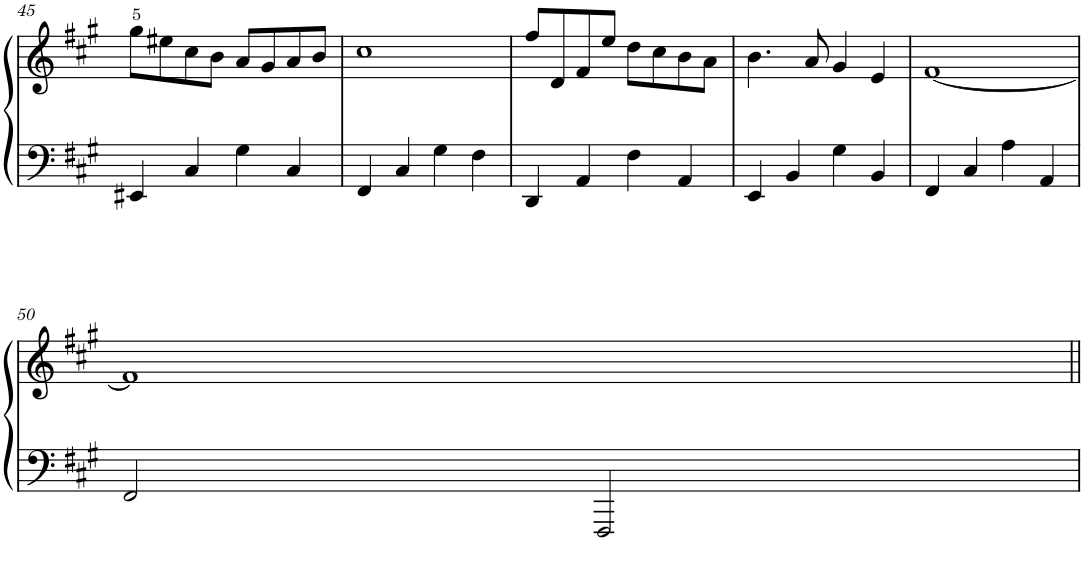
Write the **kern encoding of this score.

**kern	**kern
*part1	*part1
*staff2	*staff1
*I"Piano	*
*I'Pno.	*
!!LO:PB:g=z
*clefF4	*clefG2
*k[f#c#g#]	*k[f#c#g#]
*M4/4	*M4/4
=45	=45
4EE#X/	8gg#\L
.	8ee#X\
4C#/	8cc#\
.	8b\J
4G#\	8a/L
.	8g#/
4C#/	8a/
.	8b/J
=46	=46
4FF#/	1cc#
4C#/	.
4G#\	.
4F#\	.
=47	=47
4DD/	8ff#/L
.	8d/
4AA/	8f#/
.	8ee/J
4F#\	8dd\L
.	8cc#\
4AA/	8b\
.	8a\J
=48	=48
4EE/	4.b\
4BB/	.
.	8a/
4G#\	4g#/
4BB/	4e/
=49	=49
4FF#/	[1f#
4C#/	.
4A\	.
4AA/	.
!!LO:LB:g=z
=50	=50
2FF#/	1f#]
2FFF#/	.
=||	=||
*-	*-
